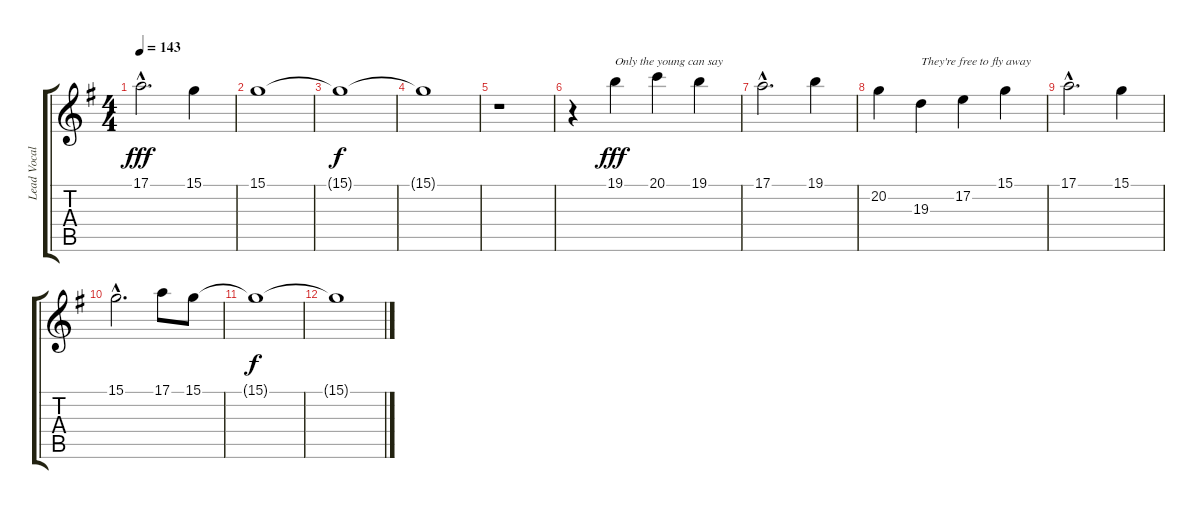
\track ("Lead Vocals" "Lead Vocal") {instrument lead2sawtooth}
\staff {score tabs}
\tuning (E4 B3 G3 D3 A2 E2) {hide}
\ts (4 4)
\tempo 143
\clef g2
\ks g
17.1{hac}.2{d dy fff} 15.1.4 |
15.1.1 |
15.1{t}.1{dy f} |
15.1{t}.1 |
r.1 |
r.4 19.1.4{txt "Only the young can say" dy fff} 20.1.4 19.1.4 |
17.1{hac}.2{d} 19.1.4 |
20.2.4 19.3.4{txt "They're free to fly away"} 17.2.4 15.1.4 |
17.1{hac}.2{d} 15.1.4 |
15.1{hac}.2{d} 17.1.8 15.1.8 |
15.1{t}.1{dy f} |
15.1{t}.1
